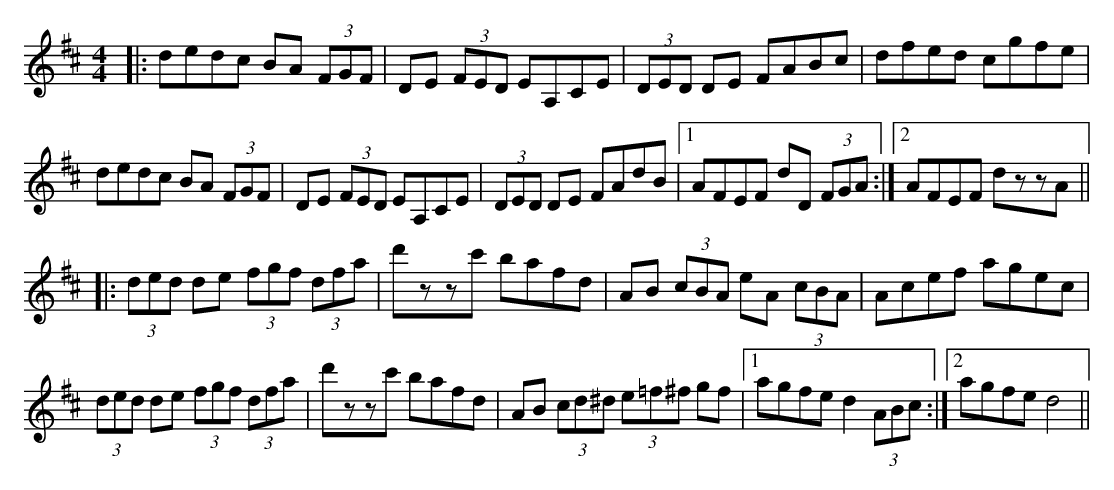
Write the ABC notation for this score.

X:1
M:4/4
K:D
|:dedc BA (3FGF|DE (3FED EA,CE|(3DED DE FABc|dfed cgfe|
dedc BA (3FGF|DE (3FED EA,CE|(3DED DE FAdB|1 AFEF dD (3FGA:|2 AFEF dzzA||
|:(3ded de (3fgf (3dfa|d'zzc' bafd|AB (3cBA eA (3cBA|Acef agec|
(3ded de (3fgf (3dfa|d'zzc' bafd|AB (3cd^d (3e=f^f gf|1 agfe d2 (3ABc:|2 agfe d4||
